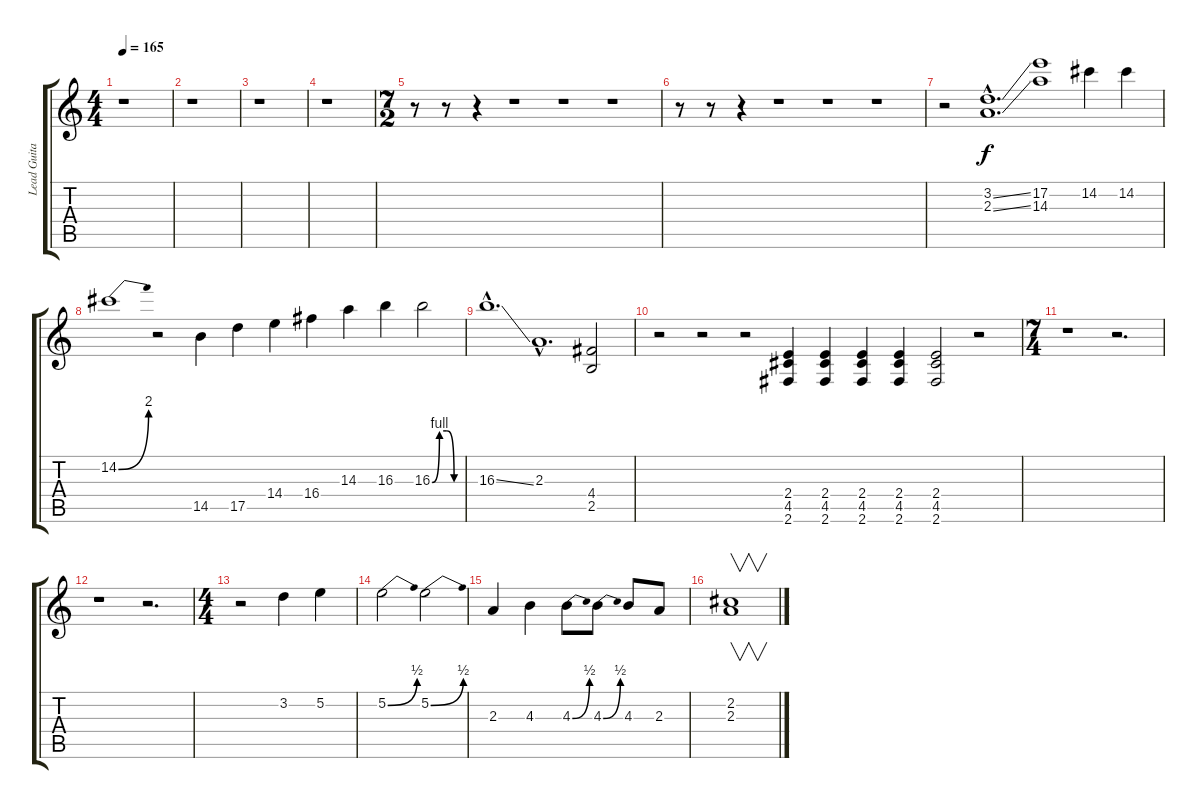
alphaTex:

\track ("Lead Guitar" "Lead Guita") {instrument electricguitarclean}
\staff {score tabs}
\tuning (E4 B3 G3 D3 A2 E2) {hide}
\ts (4 4)
\tempo 165
\clef g2
\ks c
r.1{dy f} |
r.1 |
r.1 |
r.1 |
\ts (7 2)
r.8 r.8 r.4 r.1 r.1 r.1 |
r.8 r.8 r.4 r.1 r.1 r.1 |
r.2 (3.2{ss hac} 2.3{ss hac}).1{d} (17.2 14.3).1 14.2.4 14.2.4 |
14.2{be (bend 0 0 60 8)}.1 r.2 14.5.4 17.5.4 14.4.4 16.4.4 14.3.4 16.3.4 16.3{be (custom 0 0 15 4 30 4 45 0 60 0)}.2 |
16.3{ss hac}.1{d} 2.3{hac}.1{d} (4.4 2.5).2 |
r.2 r.2 r.2 (2.4 4.5 2.6).4 (2.4 4.5 2.6).4 (2.4 4.5 2.6).4 (2.4 4.5 2.6).4 (2.4 4.5 2.6).2 r.2 |
\ts (7 4)
r.1 r.2{d} |
r.1 r.2{d} |
\ts (4 4)
r.2 3.2.4 5.2.4 |
5.2{be (bend 0 0 60 2)}.2 5.2{be (bend 0 0 60 2)}.2 |
2.3.4 4.3.4 4.3{be (bend 0 0 60 2)}.8 4.3{be (bend 0 0 60 2)}.8 4.3.8 2.3.8 |
(2.2 2.3).1{v}
